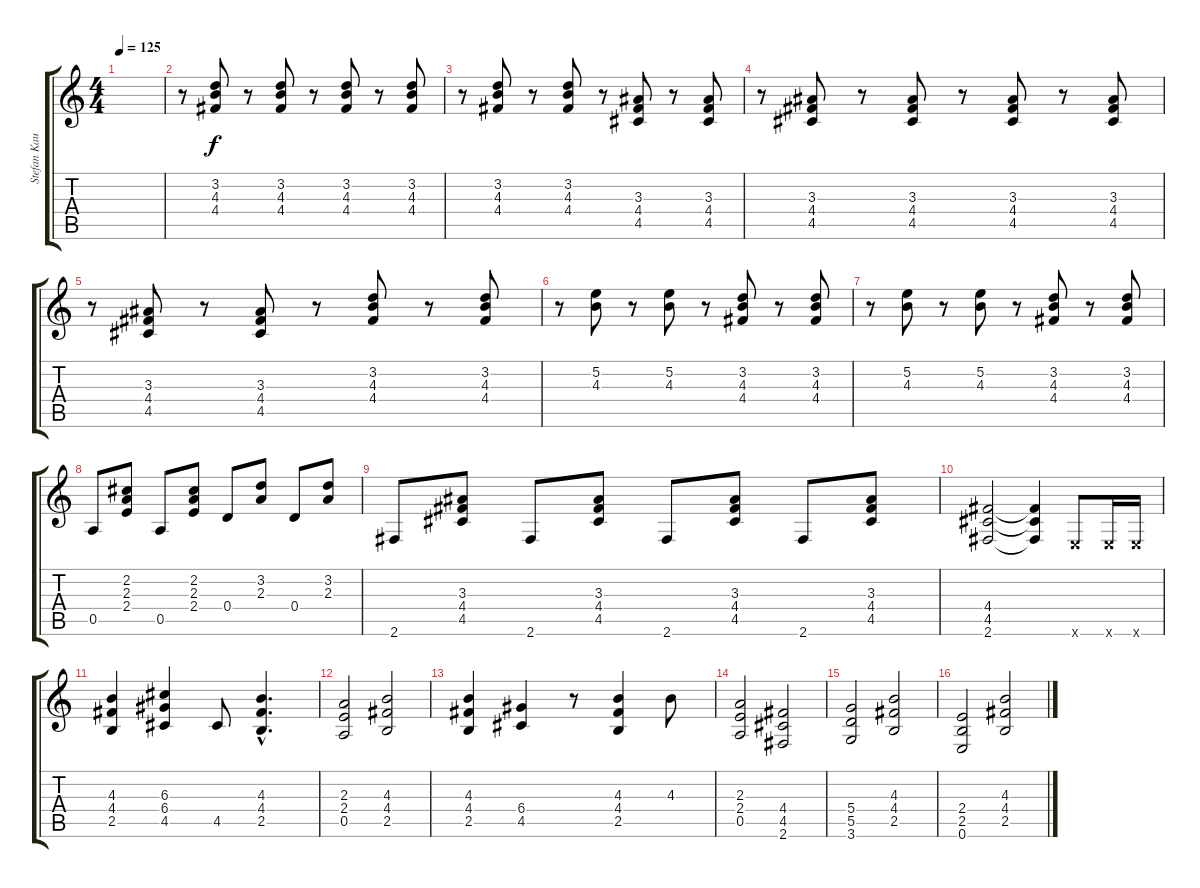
\track ("Stefan Kaufmann - -guitar" "Stefan Kau") {instrument distortionguitar}
\staff {score tabs}
\tuning (E4 B3 G3 D3 A2 E2) {hide}
\ts (4 4)
\tempo 125
\clef g2
\ks c
|
r.8 (3.2 4.3 4.4).8 r.8 (3.2 4.3 4.4).8 r.8 (3.2 4.3 4.4).8 r.8 (3.2 4.3 4.4).8 |
r.8 (3.2 4.3 4.4).8 r.8 (3.2 4.3 4.4).8 r.8 (3.3 4.4 4.5).8 r.8 (3.3 4.4 4.5).8 |
r.8 (3.3 4.4 4.5).8 r.8 (3.3 4.4 4.5).8 r.8 (3.3 4.4 4.5).8 r.8 (3.3 4.4 4.5).8 |
r.8 (3.3 4.4 4.5).8 r.8 (3.3 4.4 4.5).8 r.8 (3.2 4.3 4.4).8 r.8 (3.2 4.3 4.4).8 |
r.8 (5.2 4.3).8 r.8 (5.2 4.3).8 r.8 (3.2 4.3 4.4).8 r.8 (3.2 4.3 4.4).8 |
r.8 (5.2 4.3).8 r.8 (5.2 4.3).8 r.8 (3.2 4.3 4.4).8 r.8 (3.2 4.3 4.4).8 |
0.5.8 (2.2 2.3 2.4).8 0.5.8 (2.2 2.3 2.4).8 0.4.8 (3.2 2.3).8 0.4.8 (3.2 2.3).8 |
2.6.8 (3.3 4.4 4.5).8 2.6.8 (3.3 4.4 4.5).8 2.6.8 (3.3 4.4 4.5).8 2.6.8 (3.3 4.4 4.5).8 |
(4.4 4.5 2.6).2 (4.4{t} 4.5{t} 2.6{t}).4 0.6{x}.8 0.6{x}.16 0.6{x}.16 |
(4.3 4.4 2.5).4 (6.3 6.4 4.5).4 4.5.8 (4.3{hac} 4.4{hac} 2.5{hac}).4{d} |
(2.3 2.4 0.5).2 (4.3 4.4 2.5).2 |
(4.3 4.4 2.5).4 (6.4 4.5).4 r.8 (4.3 4.4 2.5).4 4.3.8 |
(2.3 2.4 0.5).2 (4.4 4.5 2.6).2 |
(5.4 5.5 3.6).2 (4.3 4.4 2.5).2 |
(2.4 2.5 0.6).2 (4.3 4.4 2.5).2
